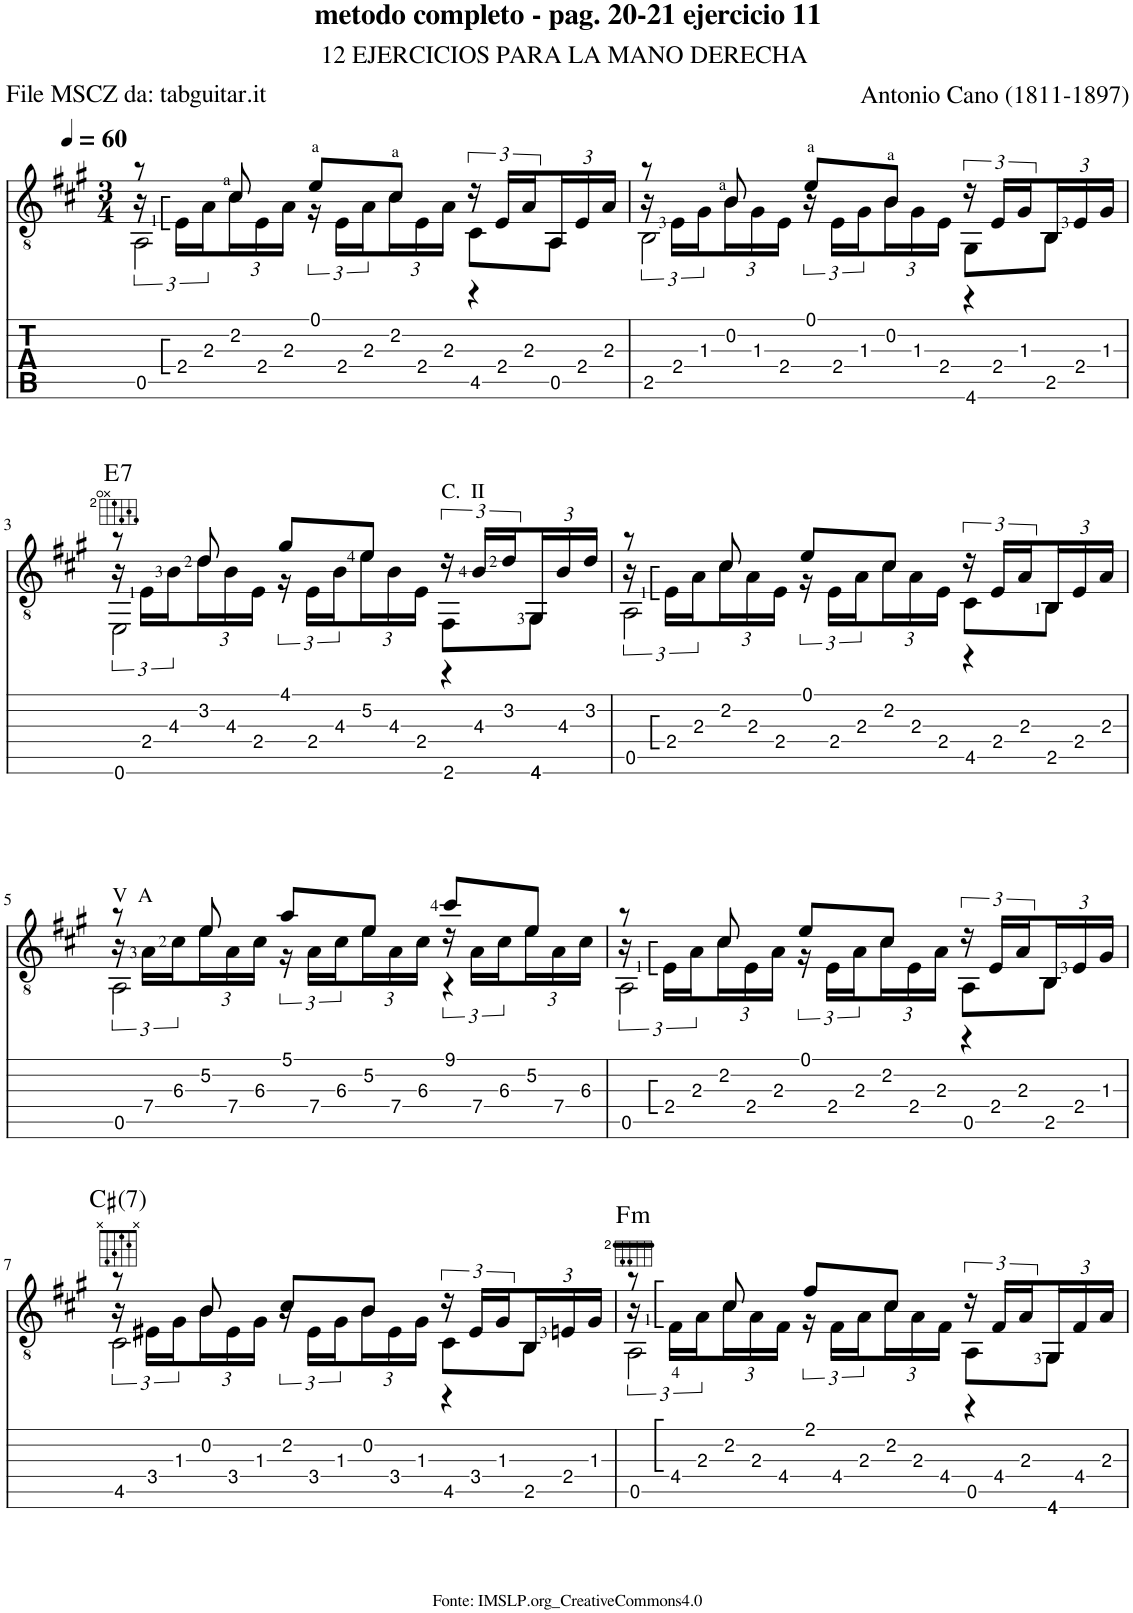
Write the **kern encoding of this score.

**kern	**kern	**harte
*part1	*part1	*part1
*staff2	*staff1	*
*I"Guitar	*	*
*I'Guit.	*	*
*stria6	*	*
*	*clefGv2	*
*k[f#c#g#]	*k[f#c#g#]	*
*M3/4	*M3/4	*
*MM60	*MM60	*
=1	=1	=1
*^	*	*
*	*Xbrackettup	*	*
*	*^	*^	*
*	*	*	*	*^	*
8r	24r	2AA	8r	24r	2AA\	.
.	24ELL	.	.	24E\LL	.	.
.	24AJ	.	.	24A\	.	.
*	*	*	*	*Xbrackettup	*	*
8c#	24c#L	.	8c#/	24c#\	.	.
.	24E	.	.	24E\	.	.
.	24AJJ	.	.	24A\JJ	.	.
*	*	*	*	*brackettup	*	*
8eL	24r	.	8e/L	24r	.	.
.	24ELL	.	.	24E\LL	.	.
.	24AJ	.	.	24A\	.	.
*	*	*	*	*Xbrackettup	*	*
8c#J	24c#L	.	8c#/J	24c#\	.	.
.	24E	.	.	24E\	.	.
.	24AJJ	.	.	24A\JJ	.	.
*	*	*	*brackettup	*	*	*
24r	8C#L	4r	24r	8C#\L	4r	.
24ELL	.	.	24E/LL	.	.	.
24AJ	.	.	24A/	.	.	.
*	*	*	*Xbrackettup	*	*	*
24AAL	8AAJ	.	24AA/	8AA\J	.	.
24E	.	.	24E/	.	.	.
24AJJ	.	.	24A/JJ	.	.	.
=2	=2	=2	=2	=2	=2	=2
*	*	*	*	*brackettup	*	*
8r	24r	2BB	8r	24r	2BB\	.
.	24ELL	.	.	24E\LL	.	.
.	24G#J	.	.	24G#\	.	.
*	*	*	*	*Xbrackettup	*	*
8B	24BL	.	8B/	24B\	.	.
.	24G#	.	.	24G#\	.	.
.	24EJJ	.	.	24E\JJ	.	.
*	*	*	*	*brackettup	*	*
8eL	24r	.	8e/L	24r	.	.
.	24ELL	.	.	24E\LL	.	.
.	24G#J	.	.	24G#\	.	.
*	*	*	*	*Xbrackettup	*	*
8BJ	24BL	.	8B/J	24B\	.	.
.	24G#	.	.	24G#\	.	.
.	24EJJ	.	.	24E\JJ	.	.
*	*	*	*brackettup	*	*	*
24r	8GG#L	4r	24r	8GG#\L	4r	.
24ELL	.	.	24E/LL	.	.	.
24G#J	.	.	24G#/	.	.	.
*	*	*	*Xbrackettup	*	*	*
24BBL	8BBJ	.	24BB/	8BB\J	.	.
24E	.	.	24E/	.	.	.
24G#JJ	.	.	24G#/JJ	.	.	.
!!LO:LB:g=z	!!	!!
=3	=3	=3	=3	=3	=3	=3
*	*	*	*	*brackettup	*	*
!	!	!	!	!	!	!LO:H:kt=7
8r	24r	2EE	8r	24r	2EE\	E:7
.	24ELL	.	.	24E\LL	.	.
.	24BJ	.	.	24B\	.	.
*	*	*	*	*Xbrackettup	*	*
8d	24dL	.	8d/	24d\	.	.
.	24B	.	.	24B\	.	.
.	24EJJ	.	.	24E\JJ	.	.
*	*	*	*	*brackettup	*	*
8g#L	24r	.	8g#/L	24r	.	.
.	24ELL	.	.	24E\LL	.	.
.	24BJ	.	.	24B\	.	.
*	*	*	*	*Xbrackettup	*	*
8eJ	24eL	.	8e/J	24e\	.	.
.	24B	.	.	24B\	.	.
.	24EJJ	.	.	24E\JJ	.	.
*	*	*	*brackettup	*	*	*
!	!	!	!LO:TX:a:t=C.  II	!	!	!
24r	8FF#L	4r	24r	8FF#\L	4r	.
24BLL	.	.	24B/LL	.	.	.
24dJ	.	.	24d/	.	.	.
*	*	*	*Xbrackettup	*	*	*
24GG#L	8GG#J	.	24GG#/	8GG#\J	.	.
24B	.	.	24B/	.	.	.
24dJJ	.	.	24d/JJ	.	.	.
=4	=4	=4	=4	=4	=4	=4
*	*	*	*	*brackettup	*	*
8r	24r	2AA	8r	24r	2AA\	.
.	24ELL	.	.	24E\LL	.	.
.	24AJ	.	.	24A\	.	.
*	*	*	*	*Xbrackettup	*	*
8c#	24c#L	.	8c#/	24c#\	.	.
.	24A	.	.	24A\	.	.
.	24EJJ	.	.	24E\JJ	.	.
*	*	*	*	*brackettup	*	*
8eL	24r	.	8e/L	24r	.	.
.	24ELL	.	.	24E\LL	.	.
.	24AJ	.	.	24A\	.	.
*	*	*	*	*Xbrackettup	*	*
8c#J	24c#L	.	8c#/J	24c#\	.	.
.	24A	.	.	24A\	.	.
.	24EJJ	.	.	24E\JJ	.	.
*	*	*	*brackettup	*	*	*
24r	8C#L	4r	24r	8C#\L	4r	.
24ELL	.	.	24E/LL	.	.	.
24AJ	.	.	24A/	.	.	.
*	*	*	*Xbrackettup	*	*	*
24BBL	8BBJ	.	24BB/	8BB\J	.	.
24E	.	.	24E/	.	.	.
24AJJ	.	.	24A/JJ	.	.	.
!!LO:LB:g=z	!!	!!
=5	=5	=5	=5	=5	=5	=5
*	*	*	*	*brackettup	*	*
!	!	!	!LO:TX:a:t=V  A	!	!	!
8r	24r	2AA	8r	24r	2AA\	.
.	24ALL	.	.	24A\LL	.	.
.	24c#J	.	.	24c#\	.	.
*	*	*	*	*Xbrackettup	*	*
8e	24eL	.	8e/	24e\	.	.
.	24A	.	.	24A\	.	.
.	24c#JJ	.	.	24c#\JJ	.	.
*	*	*	*	*brackettup	*	*
8aL	24r	.	8a/L	24r	.	.
.	24ALL	.	.	24A\LL	.	.
.	24c#J	.	.	24c#\	.	.
*	*	*	*	*Xbrackettup	*	*
8eJ	24eL	.	8e/J	24e\	.	.
.	24A	.	.	24A\	.	.
.	24c#JJ	.	.	24c#\JJ	.	.
*	*	*	*	*brackettup	*	*
8cc#L	24r	4r	8cc#/L	24r	4r	.
.	24ALL	.	.	24A\LL	.	.
.	24c#J	.	.	24c#\	.	.
*	*	*	*	*Xbrackettup	*	*
8eJ	24eL	.	8e/J	24e\	.	.
.	24A	.	.	24A\	.	.
.	24c#JJ	.	.	24c#\JJ	.	.
=6	=6	=6	=6	=6	=6	=6
*	*	*	*	*brackettup	*	*
8r	24r	2AA	8r	24r	2AA\	.
.	24ELL	.	.	24E\LL	.	.
.	24AJ	.	.	24A\	.	.
*	*	*	*	*Xbrackettup	*	*
8c#	24c#L	.	8c#/	24c#\	.	.
.	24E	.	.	24E\	.	.
.	24AJJ	.	.	24A\JJ	.	.
*	*	*	*	*brackettup	*	*
8eL	24r	.	8e/L	24r	.	.
.	24ELL	.	.	24E\LL	.	.
.	24AJ	.	.	24A\	.	.
*	*	*	*	*Xbrackettup	*	*
8c#J	24c#L	.	8c#/J	24c#\	.	.
.	24E	.	.	24E\	.	.
.	24AJJ	.	.	24A\JJ	.	.
*	*	*	*brackettup	*	*	*
24r	8AAL	4r	24r	8AA\L	4r	.
24ELL	.	.	24E/LL	.	.	.
24AJ	.	.	24A/	.	.	.
*	*	*	*Xbrackettup	*	*	*
24BBL	8BBJ	.	24BB/	8BB\J	.	.
24E	.	.	24E/	.	.	.
24G#JJ	.	.	24G#/JJ	.	.	.
!!LO:LB:g=z	!!	!!
=7	=7	=7	=7	=7	=7	=7
*	*	*	*	*brackettup	*	*
8r	24r	2C#	8r	24r	2C#\	C#:maj7
.	24E#LL	.	.	24E#X\LL	.	.
.	24G#J	.	.	24G#\	.	.
*	*	*	*	*Xbrackettup	*	*
8B	24BL	.	8B/	24B\	.	.
.	24E#	.	.	24E#\	.	.
.	24G#JJ	.	.	24G#\JJ	.	.
*	*	*	*	*brackettup	*	*
8c#L	24r	.	8c#/L	24r	.	.
.	24E#LL	.	.	24E#\LL	.	.
.	24G#J	.	.	24G#\	.	.
*	*	*	*	*Xbrackettup	*	*
8BJ	24BL	.	8B/J	24B\	.	.
.	24E#	.	.	24E#\	.	.
.	24G#JJ	.	.	24G#\JJ	.	.
*	*	*	*brackettup	*	*	*
24r	8C#L	4r	24r	8C#\L	4r	.
24E#LL	.	.	24E#/LL	.	.	.
24G#J	.	.	24G#/	.	.	.
*	*	*	*Xbrackettup	*	*	*
24BBL	8BBJ	.	24BB/	8BB\J	.	.
24E	.	.	24En/	.	.	.
24G#JJ	.	.	24G#/JJ	.	.	.
=8	=8	=8	=8	=8	=8	=8
*	*	*	*	*brackettup	*	*
!	!	!	!	!	!	!LO:H:kt=m
8r	24r	2AA	8r	24r	2AA\	F:min
.	24F#LL	.	.	24F#\LL	.	.
.	24AJ	.	.	24A\	.	.
*	*	*	*	*Xbrackettup	*	*
8c#	24c#L	.	8c#/	24c#\	.	.
.	24A	.	.	24A\	.	.
.	24F#JJ	.	.	24F#\JJ	.	.
*	*	*	*	*brackettup	*	*
8f#L	24r	.	8f#/L	24r	.	.
.	24F#LL	.	.	24F#\LL	.	.
.	24AJ	.	.	24A\	.	.
*	*	*	*	*Xbrackettup	*	*
8c#J	24c#L	.	8c#/J	24c#\	.	.
.	24A	.	.	24A\	.	.
.	24F#JJ	.	.	24F#\JJ	.	.
*	*	*	*brackettup	*	*	*
24r	8AAL	4r	24r	8AA\L	4r	.
24F#LL	.	.	24F#/LL	.	.	.
24AJ	.	.	24A/	.	.	.
*	*	*	*Xbrackettup	*	*	*
24GG#L	8GG#J	.	24GG#/	8GG#\J	.	.
24F#	.	.	24F#/	.	.	.
24AJJ	.	.	24A/JJ	.	.	.
*v	*v	*v	*	*	*	*
*	*v	*v	*v	*
=	=	=
*-	*-	*-
